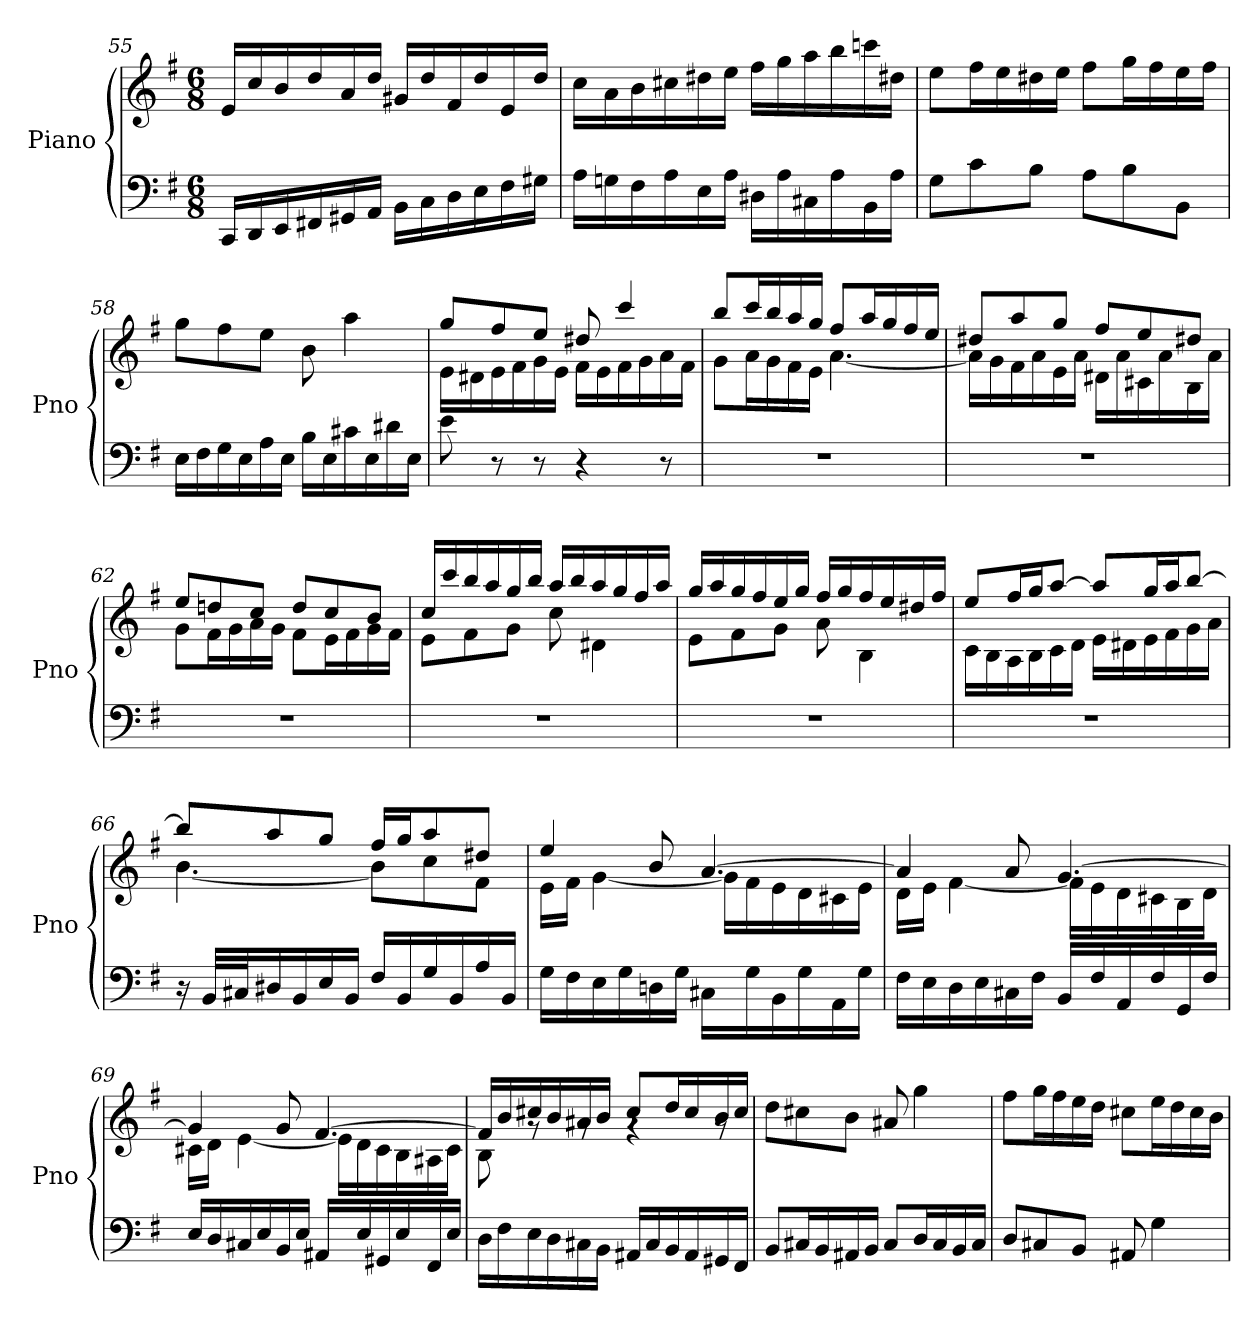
**kern	**kern
*part1	*part1
*staff2	*staff1
*I"Piano	*
*I'Pno	*
*clefF4	*clefG2
*k[f#]	*k[f#]
*M6/8	*M6/8
=55	=55
16CC/LL	16e/LL
16DD/	16cc/
16EE/	16b/
16FF#X/	16dd/
16GG#X/	16a/
16AA/JJ	16dd/JJ
16BB\LL	16g#X/LL
16C\	16dd/
16D\	16f#/
16E\	16dd/
16F#\	16e/
16G#X\JJ	16dd/JJ
!!LO:LB:g=z
=56	=56
16A\LL	16cc\LL
16Gn\	16a\
16F#\	16b\
16A\	16cc#X\
16E\	16dd#X\
16A\JJ	16ee\JJ
16D#X\LL	16ff#\LL
16A\	16gg\
16C#X\	16aa\
16A\	16bb\
16BB\	16cccn\
16A\JJ	16dd#X\JJ
=57	=57
8G\L	8ee\L
8c\	16ff#\L
.	16ee\
8B\J	16dd#X\
.	16ee\JJ
8A\L	8ff#\L
8B\	16gg\L
.	16ff#\
8BB\J	16ee\
.	16ff#\JJ
=58	=58
16E\LL	8gg\L
16F#\	.
16G\	8ff#\
16E\	.
16A\	8ee\J
16E\JJ	.
16B\LL	8b\
16E\	.
16c#X\	4aa\
16E\	.
16d#X\	.
16E\JJ	.
!!LO:PB:g=z
=59	=59
*	*^
8e\	8gg/L	16e\LL
.	.	16d#X\
8r	8ff#/	16e\
.	.	16f#\
8r	8ee/J	16g\
.	.	16e\JJ
4r	8dd#X/	16f#\LL
.	.	16e\
.	4ccc/	16f#\
.	.	16g\
8r	.	16a\
.	.	16f#\JJ
=60	=60	=60
2.r	8bb/L	8g\L
.	16ccc/L	16a\L
.	16bb/	16g\
.	16aa/	16f#\
.	16gg/JJ	16e\JJ
.	8ff#/L	[4.a\
.	16aa/L	.
.	16gg/	.
.	16ff#/	.
.	16ee/JJ	.
=61	=61	=61
2.r	8dd#X/L	16a\LL]
.	.	16g\
.	8aa/	16f#\
.	.	16a\
.	8gg/J	16e\
.	.	16a\JJ
.	8ff#/L	16d#X\LL
.	.	16a\
.	8ee/	16c#X\
.	.	16a\
.	8dd#X/J	16B\
.	.	16a\JJ
=62	=62	=62
2.r	8ee/L	8g\L
.	8ddn/	16f#\L
.	.	16g\
.	8cc/J	16a\
.	.	16g\JJ
.	8dd/L	8f#\L
.	8cc/	16e\L
.	.	16f#\
.	8b/J	16g\
.	.	16f#\JJ
!!LO:LB:g=z	!!
=63	=63	=63
2.r	16cc/LL	8e\L
.	16ccc/	.
.	16bb/	8f#\
.	16aa/	.
.	16gg/	8g\J
.	16bb/JJ	.
.	16aa/LL	8cc\
.	16bb/	.
.	16aa/	4d#X\
.	16gg/	.
.	16ff#/	.
.	16aa/JJ	.
=64	=64	=64
2.r	16gg/LL	8e\L
.	16aa/	.
.	16gg/	8f#\
.	16ff#/	.
.	16ee/	8g\J
.	16gg/JJ	.
.	16ff#/LL	8a\
.	16gg/	.
.	16ff#/	4B\
.	16ee/	.
.	16dd#X/	.
.	16ff#/JJ	.
!!LO:LB:g=z	!!
=65	=65	=65
2.r	8ee/L	16c\LL
.	.	16B\
.	16ff#/L	16A\
.	16gg/J	16B\
.	[8aa/J	16c\
.	.	16d\JJ
.	8aa/L]	16e\LL
.	.	16d#X\
.	16gg/L	16e\
.	16aa/J	16f#\
.	[8bb/J	16g\
.	.	16a\JJ
=66	=66	=66
16r	8bb/L]	[4.b\
32BB/LLL	.	.
32C#X/J	.	.
16D#X/	8aa/	.
16BB/	.	.
16E/	8gg/J	.
16BB/JJ	.	.
16F#/LL	16ff#/LL	8b\L]
16BB/	16gg/J	.
16G/	8aa/	8cc\
16BB/	.	.
16A/	8dd#X/J	8f#\J
16BB/JJ	.	.
=67	=67	=67
16G\LL	4ee/	16e\LL
16F#\	.	16f#\JJ
16E\	.	[4g\
16G\	.	.
16Dn\	8b/	.
16G\JJ	.	.
16C#X\LL	[4.a/	16g\LL]
16G\	.	16f#\
16BB\	.	16e\
16G\	.	16d\
16AA\	.	16c#X\
16G\JJ	.	16e\JJ
!!LO:LB:g=z	!!
=68	=68	=68
16F#\LL	4a/]	16d\LL
16E\	.	16e\JJ
16D\	.	[4f#\
16E\	.	.
16C#X\	8a/	.
16F#\JJ	.	.
16BB/LL	[4.g/	16f#\LL]
16F#/	.	16e\
16AA/	.	16d\
16F#/	.	16c#X\
16GG/	.	16B\
16F#/JJ	.	16d\JJ
=69	=69	=69
16E/LL	4g/]	16c#X\LL
16D/	.	16d\JJ
16C#X/	.	[4e\
16E/	.	.
16BB/	8g/	.
16E/JJ	.	.
16AA#X/LL	[4.f#/	16e\LL]
16E/	.	16d\
16GG#X/	.	16c#\
16E/	.	16B\
16FF#/	.	16A#X\
16E/JJ	.	16c#\JJ
=70	=70	=70
16D\LL	16f#/LL]	8B\
16F#\	16b/	.
16E\	16cc#X/	8rg
16D\	16b/	.
16C#X\	16a#X/	8rg
16BB\JJ	16b/JJ	.
16AA#X/LL	8cc#/L	4rg
16C#/	.	.
16BB/	16dd/L	.
16AA#/	16cc#/	.
16GG#X/	16b/	8rg
16FF#/JJ	16cc#/JJ	.
*	*v	*v
!!LO:PB:g=z
=71	=71
8BB/L	8dd\L
16C#X/L	8cc#X\
16BB/	.
16AA#X/	8b\J
16BB/JJ	.
8C#/L	8a#X/
16D/L	4gg\
16C#/	.
16BB/	.
16C#/JJ	.
=72	=72
8D/L	8ff#\L
8C#X/	16gg\L
.	16ff#\
8BB/J	16ee\
.	16dd\JJ
8AA#X/	8cc#X\L
4G\	16ee\L
.	16dd\
.	16cc#\
.	16b\JJ
=	=
*-	*-
